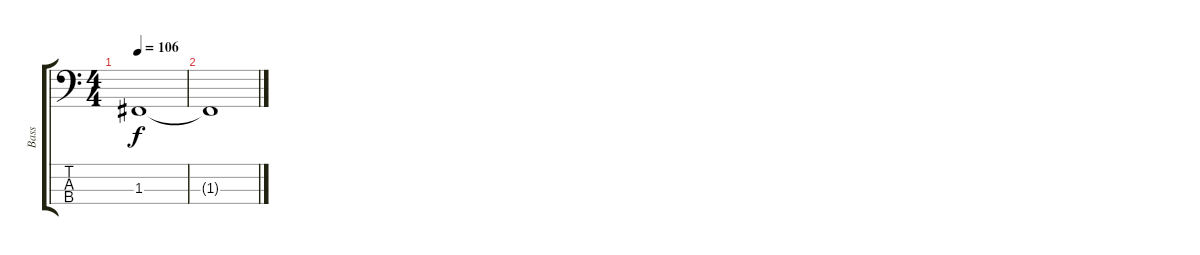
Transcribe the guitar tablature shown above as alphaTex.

\track ("Bass" "Bass") {instrument electricbassfinger}
\staff {score tabs}
\tuning (Eb2 Bb1 F1 C1) {hide}
\ts (4 4)
\tempo 106
\clef f4
\ks c
1.3.1{dy f} |
1.3{t}.1
